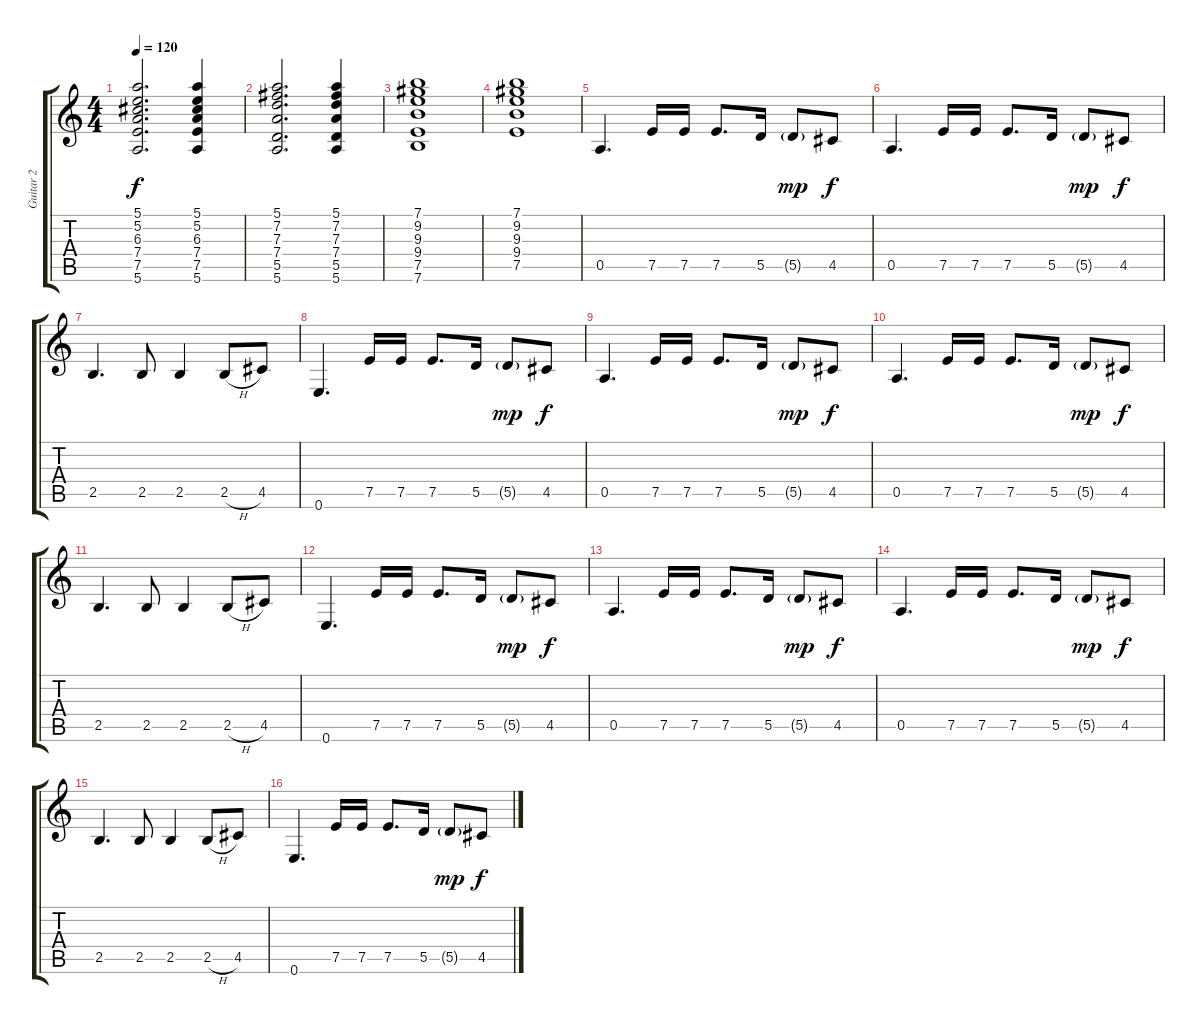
\track ("Guitar 2" "Guitar 2") {instrument electricguitarclean}
\staff {score tabs}
\tuning (E4 B3 G3 D3 A2 E2) {hide}
\ts (4 4)
\tempo 120
\clef g2
\ks c
(5.1 5.2 6.3 7.4 7.5 5.6).2{d dy f} (5.1 5.2 6.3 7.4 7.5 5.6).4 |
(5.1 7.2 7.3 7.4 5.5 5.6).2{d} (5.1 7.2 7.3 7.4 5.5 5.6).4 |
(7.1 9.2 9.3 9.4 7.5 7.6).1 |
(7.1 9.2 9.3 9.4 7.5).1 |
0.5.4{d} 7.5.16 7.5.16 7.5.8{d} 5.5.16 5.5{g}.8{dy mp} 4.5.8{dy f} |
0.5.4{d} 7.5.16 7.5.16 7.5.8{d} 5.5.16 5.5{g}.8{dy mp} 4.5.8{dy f} |
2.5.4{d} 2.5.8 2.5.4 2.5{h}.8 4.5.8 |
0.6.4{d} 7.5.16 7.5.16 7.5.8{d} 5.5.16 5.5{g}.8{dy mp} 4.5.8{dy f} |
0.5.4{d} 7.5.16 7.5.16 7.5.8{d} 5.5.16 5.5{g}.8{dy mp} 4.5.8{dy f} |
0.5.4{d} 7.5.16 7.5.16 7.5.8{d} 5.5.16 5.5{g}.8{dy mp} 4.5.8{dy f} |
2.5.4{d} 2.5.8 2.5.4 2.5{h}.8 4.5.8 |
0.6.4{d} 7.5.16 7.5.16 7.5.8{d} 5.5.16 5.5{g}.8{dy mp} 4.5.8{dy f} |
0.5.4{d} 7.5.16 7.5.16 7.5.8{d} 5.5.16 5.5{g}.8{dy mp} 4.5.8{dy f} |
0.5.4{d} 7.5.16 7.5.16 7.5.8{d} 5.5.16 5.5{g}.8{dy mp} 4.5.8{dy f} |
2.5.4{d} 2.5.8 2.5.4 2.5{h}.8 4.5.8 |
0.6.4{d} 7.5.16 7.5.16 7.5.8{d} 5.5.16 5.5{g}.8{dy mp} 4.5.8{dy f}
